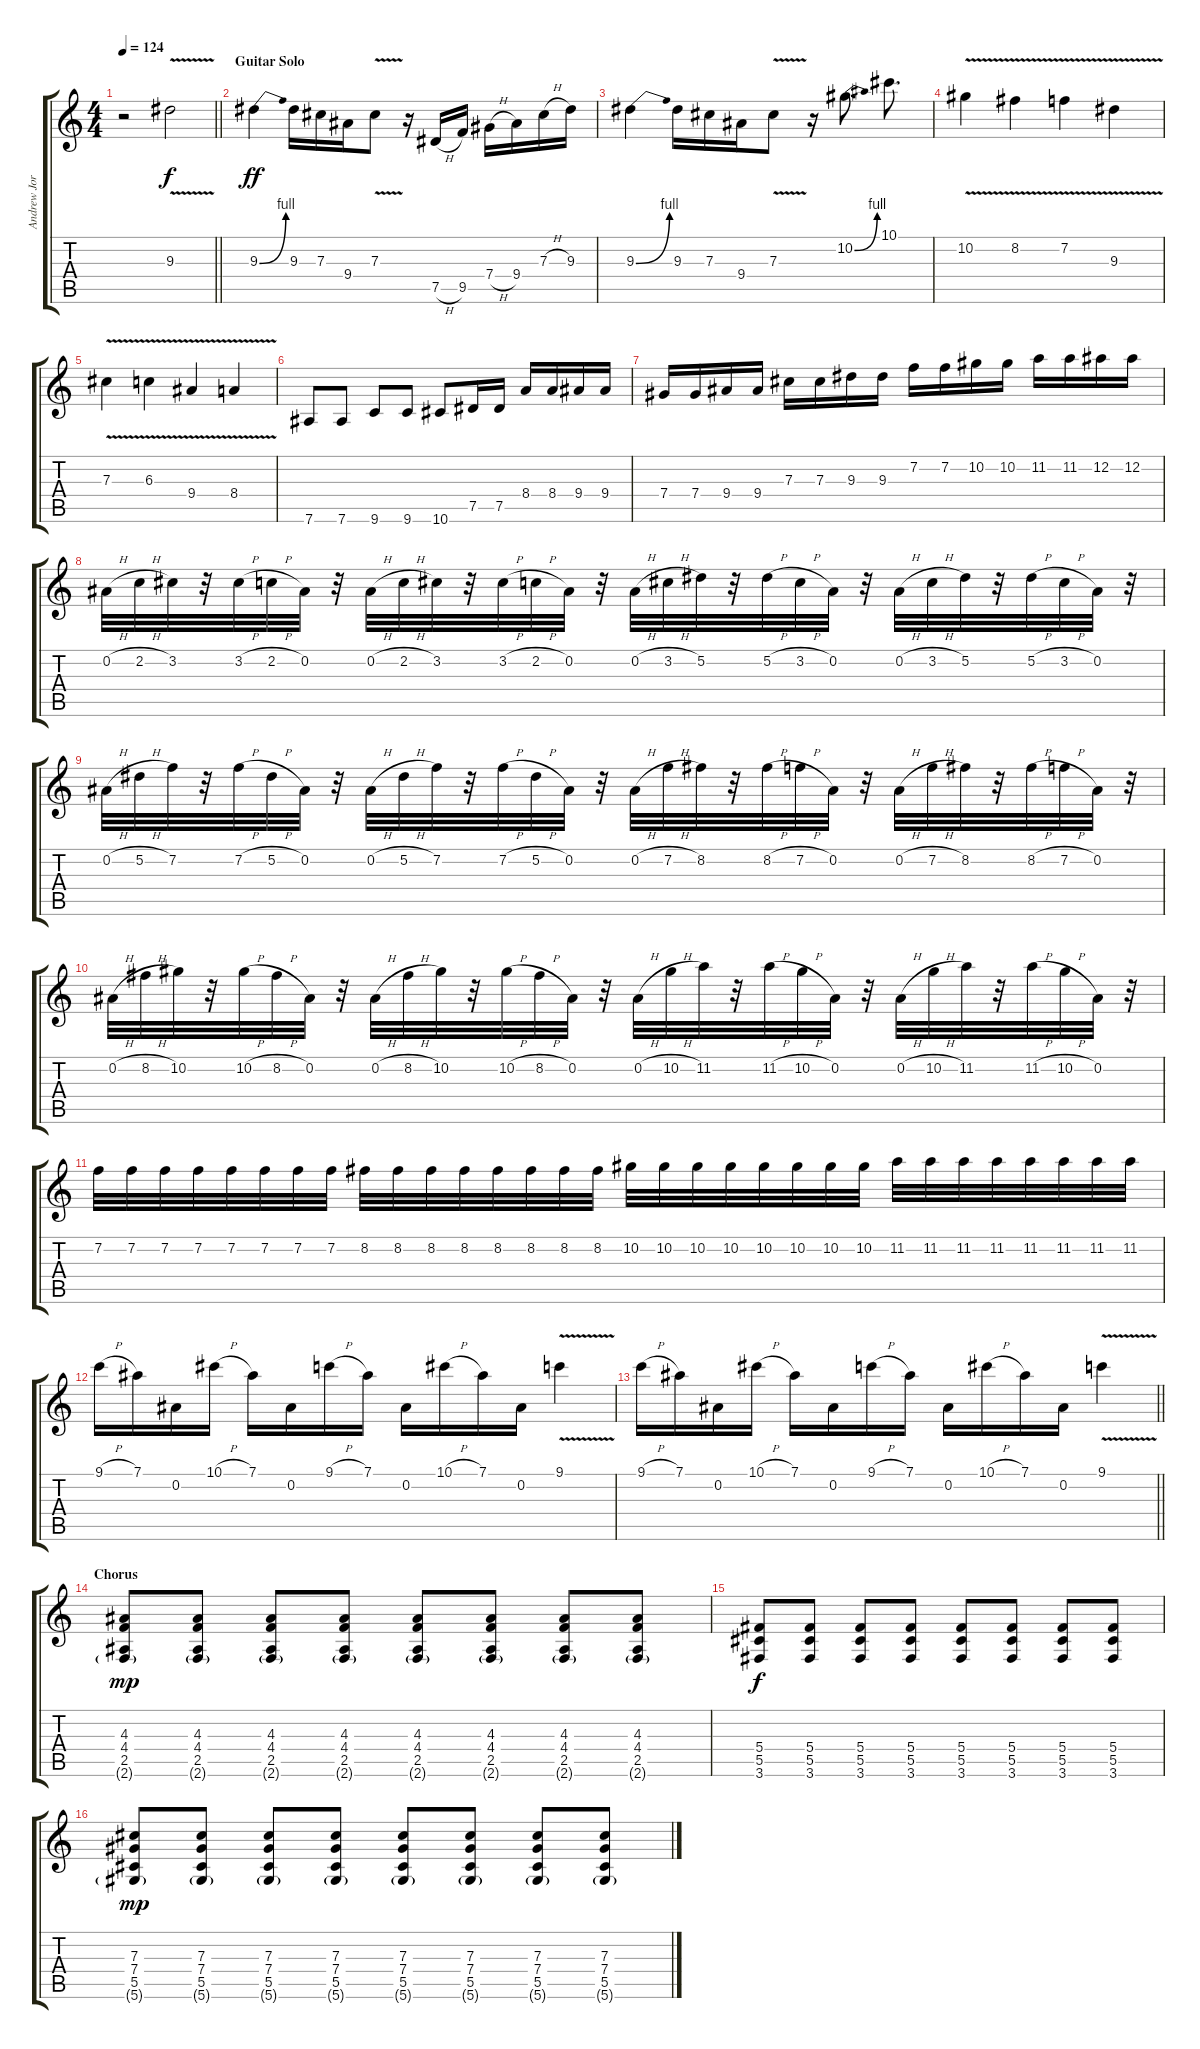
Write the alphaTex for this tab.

\track ("Andrew Jordan" "Andrew Jor") {instrument distortionguitar}
\staff {score tabs}
\tuning (Eb4 Bb3 Gb3 Db3 Ab2 Eb2) {hide}
\ts (4 4)
\tempo 124
\clef g2
\barLineRight lightlight
\ks c
r.2{dy f} 9.3{v}.2 |
\section ("" "Guitar Solo")
9.3{be (bend 0 0 60 4)}.4{dy ff volume 16} 9.3.16 7.3.16 9.4.16 7.3{v}.8 r.16 7.5{h}.16 9.5.16 7.4{h}.16 9.4.16 7.3{h}.16 9.3.16 |
9.3{be (bend 0 0 60 4)}.4 9.3.16 7.3.16 9.4.16 7.3{v}.8 r.16 10.2{be (bend 0 0 60 4)}.8{d} 10.1.8{d} |
10.2{v}.4 8.2{v}.4 7.2{v}.4 9.3{v}.4 |
7.3{v}.4 6.3{v}.4 9.4{v}.4 8.4{v}.4 |
7.6.8 7.6.8 9.6.8 9.6.8 10.6.8 7.5.16 7.5.16 8.4.16 8.4.16 9.4.16 9.4.16 |
7.4.16 7.4.16 9.4.16 9.4.16 7.3.16 7.3.16 9.3.16 9.3.16 7.2.16 7.2.16 10.2.16 10.2.16 11.2.16 11.2.16 12.2.16 12.2.16 |
0.2{h}.32 2.2{h}.32 3.2.32 r.32 3.2{h}.32 2.2{h}.32 0.2.32 r.32 0.2{h}.32 2.2{h}.32 3.2.32 r.32 3.2{h}.32 2.2{h}.32 0.2.32 r.32 0.2{h}.32 3.2{h}.32 5.2.32 r.32 5.2{h}.32 3.2{h}.32 0.2.32 r.32 0.2{h}.32 3.2{h}.32 5.2.32 r.32 5.2{h}.32 3.2{h}.32 0.2.32 r.32 |
0.2{h}.32 5.2{h}.32 7.2.32 r.32 7.2{h}.32 5.2{h}.32 0.2.32 r.32 0.2{h}.32 5.2{h}.32 7.2.32 r.32 7.2{h}.32 5.2{h}.32 0.2.32 r.32 0.2{h}.32 7.2{h}.32 8.2.32 r.32 8.2{h}.32 7.2{h}.32 0.2.32 r.32 0.2{h}.32 7.2{h}.32 8.2.32 r.32 8.2{h}.32 7.2{h}.32 0.2.32 r.32 |
0.2{h}.32 8.2{h}.32 10.2.32 r.32 10.2{h}.32 8.2{h}.32 0.2.32 r.32 0.2{h}.32 8.2{h}.32 10.2.32 r.32 10.2{h}.32 8.2{h}.32 0.2.32 r.32 0.2{h}.32 10.2{h}.32 11.2.32 r.32 11.2{h}.32 10.2{h}.32 0.2.32 r.32 0.2{h}.32 10.2{h}.32 11.2.32 r.32 11.2{h}.32 10.2{h}.32 0.2.32 r.32 |
7.2.32 7.2.32 7.2.32 7.2.32 7.2.32 7.2.32 7.2.32 7.2.32 8.2.32 8.2.32 8.2.32 8.2.32 8.2.32 8.2.32 8.2.32 8.2.32 10.2.32 10.2.32 10.2.32 10.2.32 10.2.32 10.2.32 10.2.32 10.2.32 11.2.32 11.2.32 11.2.32 11.2.32 11.2.32 11.2.32 11.2.32 11.2.32 |
9.1{h}.16 7.1.16 0.2.16 10.1{h}.16 7.1.16 0.2.16 9.1{h}.16 7.1.16 0.2.16 10.1{h}.16 7.1.16 0.2.16 9.1{v}.4 |
\barLineRight lightlight
9.1{h}.16 7.1.16 0.2.16 10.1{h}.16 7.1.16 0.2.16 9.1{h}.16 7.1.16 0.2.16 10.1{h}.16 7.1.16 0.2.16 9.1{v}.4 |
\section ("" "Chorus")
(4.3 4.4 2.5 2.6{g}).8{dy mp volume 13} (4.3 4.4 2.5 2.6{g}).8 (4.3 4.4 2.5 2.6{g}).8 (4.3 4.4 2.5 2.6{g}).8 (4.3 4.4 2.5 2.6{g}).8 (4.3 4.4 2.5 2.6{g}).8 (4.3 4.4 2.5 2.6{g}).8 (4.3 4.4 2.5 2.6{g}).8 |
(5.4 5.5 3.6).8{dy f} (5.4 5.5 3.6).8 (5.4 5.5 3.6).8 (5.4 5.5 3.6).8 (5.4 5.5 3.6).8 (5.4 5.5 3.6).8 (5.4 5.5 3.6).8 (5.4 5.5 3.6).8 |
(7.3 7.4 5.5 5.6{g}).8{dy mp} (7.3 7.4 5.5 5.6{g}).8 (7.3 7.4 5.5 5.6{g}).8 (7.3 7.4 5.5 5.6{g}).8 (7.3 7.4 5.5 5.6{g}).8 (7.3 7.4 5.5 5.6{g}).8 (7.3 7.4 5.5 5.6{g}).8 (7.3 7.4 5.5 5.6{g}).8
